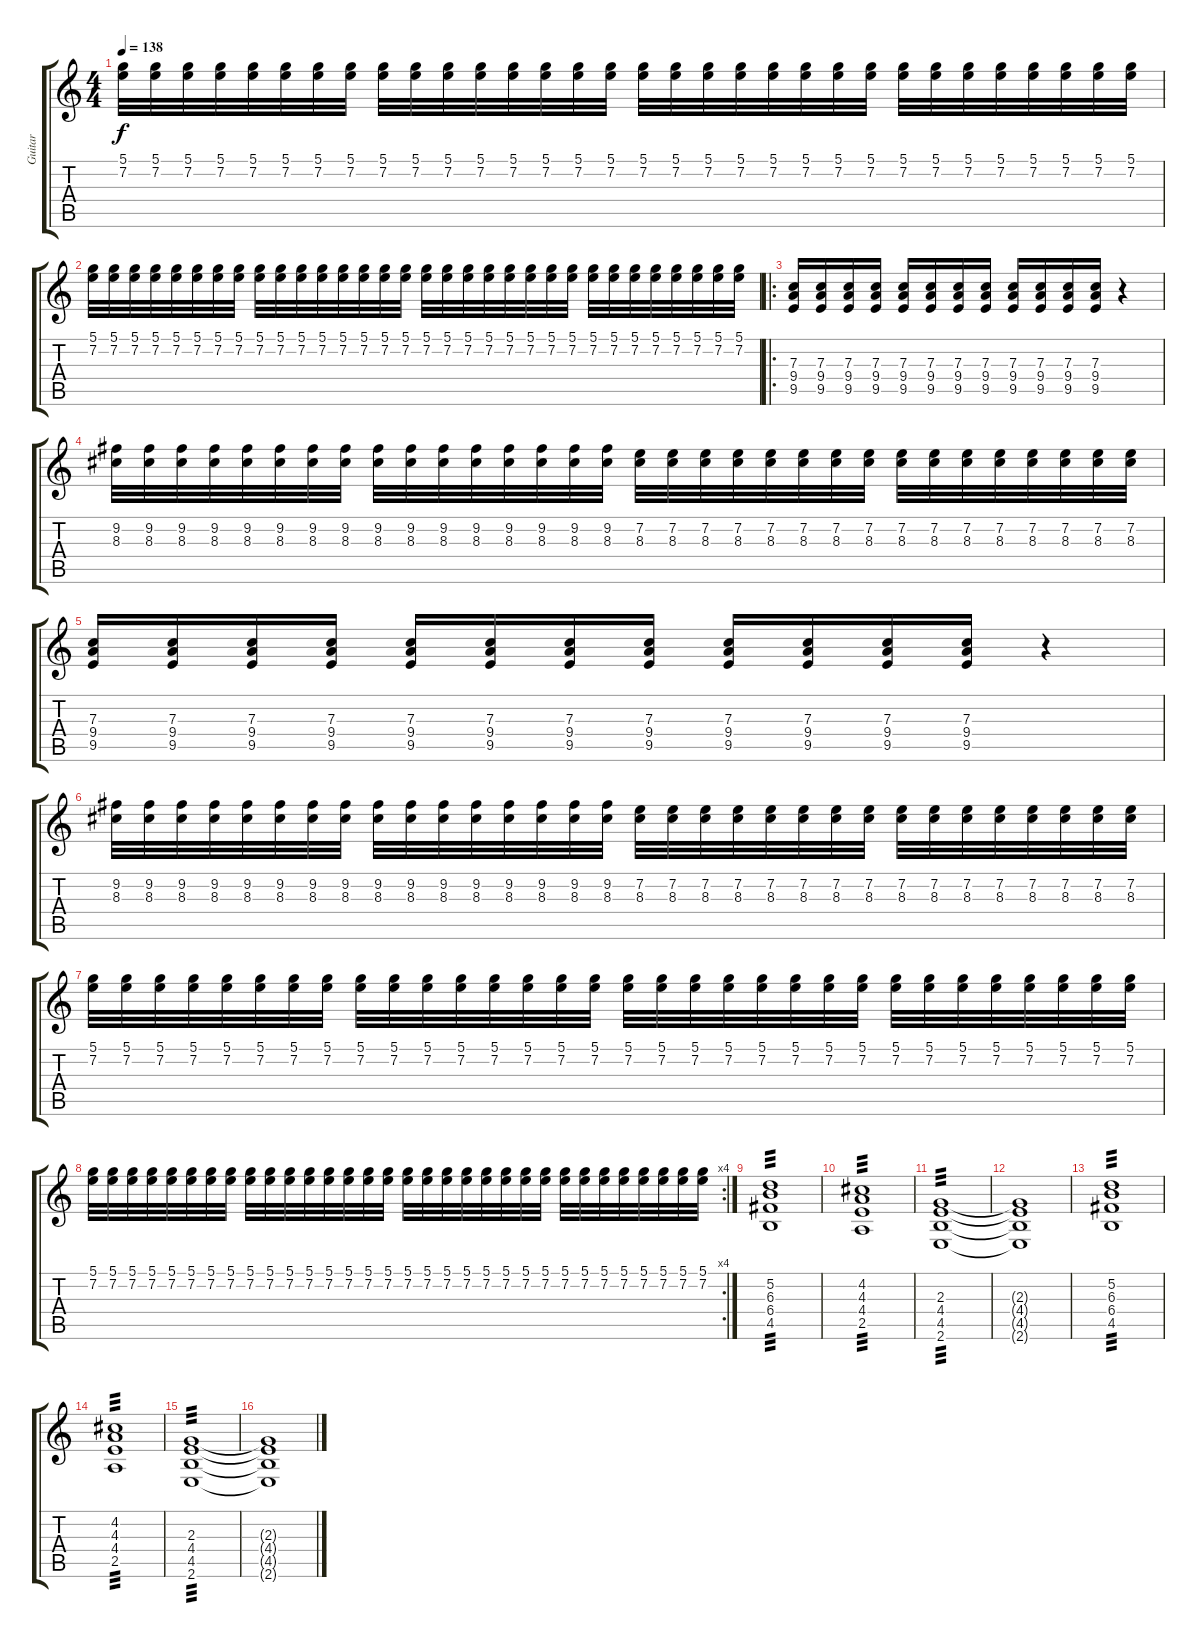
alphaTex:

\track ("Guitar" "Guitar") {instrument distortionguitar}
\staff {score tabs}
\tuning (D4 A3 F3 C3 G2 D2) {hide}
\ts (4 4)
\tempo 138
\clef g2
\ks c
(5.1 7.2).32{dy f} (5.1 7.2).32 (5.1 7.2).32 (5.1 7.2).32 (5.1 7.2).32 (5.1 7.2).32 (5.1 7.2).32 (5.1 7.2).32 (5.1 7.2).32 (5.1 7.2).32 (5.1 7.2).32 (5.1 7.2).32 (5.1 7.2).32 (5.1 7.2).32 (5.1 7.2).32 (5.1 7.2).32 (5.1 7.2).32 (5.1 7.2).32 (5.1 7.2).32 (5.1 7.2).32 (5.1 7.2).32 (5.1 7.2).32 (5.1 7.2).32 (5.1 7.2).32 (5.1 7.2).32 (5.1 7.2).32 (5.1 7.2).32 (5.1 7.2).32 (5.1 7.2).32 (5.1 7.2).32 (5.1 7.2).32 (5.1 7.2).32 |
(5.1 7.2).32 (5.1 7.2).32 (5.1 7.2).32 (5.1 7.2).32 (5.1 7.2).32 (5.1 7.2).32 (5.1 7.2).32 (5.1 7.2).32 (5.1 7.2).32 (5.1 7.2).32 (5.1 7.2).32 (5.1 7.2).32 (5.1 7.2).32 (5.1 7.2).32 (5.1 7.2).32 (5.1 7.2).32 (5.1 7.2).32 (5.1 7.2).32 (5.1 7.2).32 (5.1 7.2).32 (5.1 7.2).32 (5.1 7.2).32 (5.1 7.2).32 (5.1 7.2).32 (5.1 7.2).32 (5.1 7.2).32 (5.1 7.2).32 (5.1 7.2).32 (5.1 7.2).32 (5.1 7.2).32 (5.1 7.2).32 (5.1 7.2).32 |
\ro
(7.3 9.4 9.5).16 (7.3 9.4 9.5).16 (7.3 9.4 9.5).16 (7.3 9.4 9.5).16 (7.3 9.4 9.5).16 (7.3 9.4 9.5).16 (7.3 9.4 9.5).16 (7.3 9.4 9.5).16 (7.3 9.4 9.5).16 (7.3 9.4 9.5).16 (7.3 9.4 9.5).16 (7.3 9.4 9.5).16 r.4 |
(9.2 8.3).32 (9.2 8.3).32 (9.2 8.3).32 (9.2 8.3).32 (9.2 8.3).32 (9.2 8.3).32 (9.2 8.3).32 (9.2 8.3).32 (9.2 8.3).32 (9.2 8.3).32 (9.2 8.3).32 (9.2 8.3).32 (9.2 8.3).32 (9.2 8.3).32 (9.2 8.3).32 (9.2 8.3).32 (7.2 8.3).32 (7.2 8.3).32 (7.2 8.3).32 (7.2 8.3).32 (7.2 8.3).32 (7.2 8.3).32 (7.2 8.3).32 (7.2 8.3).32 (7.2 8.3).32 (7.2 8.3).32 (7.2 8.3).32 (7.2 8.3).32 (7.2 8.3).32 (7.2 8.3).32 (7.2 8.3).32 (7.2 8.3).32 |
(7.3 9.4 9.5).16 (7.3 9.4 9.5).16 (7.3 9.4 9.5).16 (7.3 9.4 9.5).16 (7.3 9.4 9.5).16 (7.3 9.4 9.5).16 (7.3 9.4 9.5).16 (7.3 9.4 9.5).16 (7.3 9.4 9.5).16 (7.3 9.4 9.5).16 (7.3 9.4 9.5).16 (7.3 9.4 9.5).16 r.4 |
(9.2 8.3).32 (9.2 8.3).32 (9.2 8.3).32 (9.2 8.3).32 (9.2 8.3).32 (9.2 8.3).32 (9.2 8.3).32 (9.2 8.3).32 (9.2 8.3).32 (9.2 8.3).32 (9.2 8.3).32 (9.2 8.3).32 (9.2 8.3).32 (9.2 8.3).32 (9.2 8.3).32 (9.2 8.3).32 (7.2 8.3).32 (7.2 8.3).32 (7.2 8.3).32 (7.2 8.3).32 (7.2 8.3).32 (7.2 8.3).32 (7.2 8.3).32 (7.2 8.3).32 (7.2 8.3).32 (7.2 8.3).32 (7.2 8.3).32 (7.2 8.3).32 (7.2 8.3).32 (7.2 8.3).32 (7.2 8.3).32 (7.2 8.3).32 |
(5.1 7.2).32 (5.1 7.2).32 (5.1 7.2).32 (5.1 7.2).32 (5.1 7.2).32 (5.1 7.2).32 (5.1 7.2).32 (5.1 7.2).32 (5.1 7.2).32 (5.1 7.2).32 (5.1 7.2).32 (5.1 7.2).32 (5.1 7.2).32 (5.1 7.2).32 (5.1 7.2).32 (5.1 7.2).32 (5.1 7.2).32 (5.1 7.2).32 (5.1 7.2).32 (5.1 7.2).32 (5.1 7.2).32 (5.1 7.2).32 (5.1 7.2).32 (5.1 7.2).32 (5.1 7.2).32 (5.1 7.2).32 (5.1 7.2).32 (5.1 7.2).32 (5.1 7.2).32 (5.1 7.2).32 (5.1 7.2).32 (5.1 7.2).32 |
\rc 4
(5.1 7.2).32 (5.1 7.2).32 (5.1 7.2).32 (5.1 7.2).32 (5.1 7.2).32 (5.1 7.2).32 (5.1 7.2).32 (5.1 7.2).32 (5.1 7.2).32 (5.1 7.2).32 (5.1 7.2).32 (5.1 7.2).32 (5.1 7.2).32 (5.1 7.2).32 (5.1 7.2).32 (5.1 7.2).32 (5.1 7.2).32 (5.1 7.2).32 (5.1 7.2).32 (5.1 7.2).32 (5.1 7.2).32 (5.1 7.2).32 (5.1 7.2).32 (5.1 7.2).32 (5.1 7.2).32 (5.1 7.2).32 (5.1 7.2).32 (5.1 7.2).32 (5.1 7.2).32 (5.1 7.2).32 (5.1 7.2).32 (5.1 7.2).32 |
(5.2 6.3 6.4 4.5).1{tp 3} |
(4.2 4.3 4.4 2.5).1{tp 3} |
(2.3 4.4 4.5 2.6).1{tp 3} |
(2.3{t} 4.4{t} 4.5{t} 2.6{t}).1 |
(5.2 6.3 6.4 4.5).1{tp 3} |
(4.2 4.3 4.4 2.5).1{tp 3} |
(2.3 4.4 4.5 2.6).1{tp 3} |
(2.3{t} 4.4{t} 4.5{t} 2.6{t}).1
